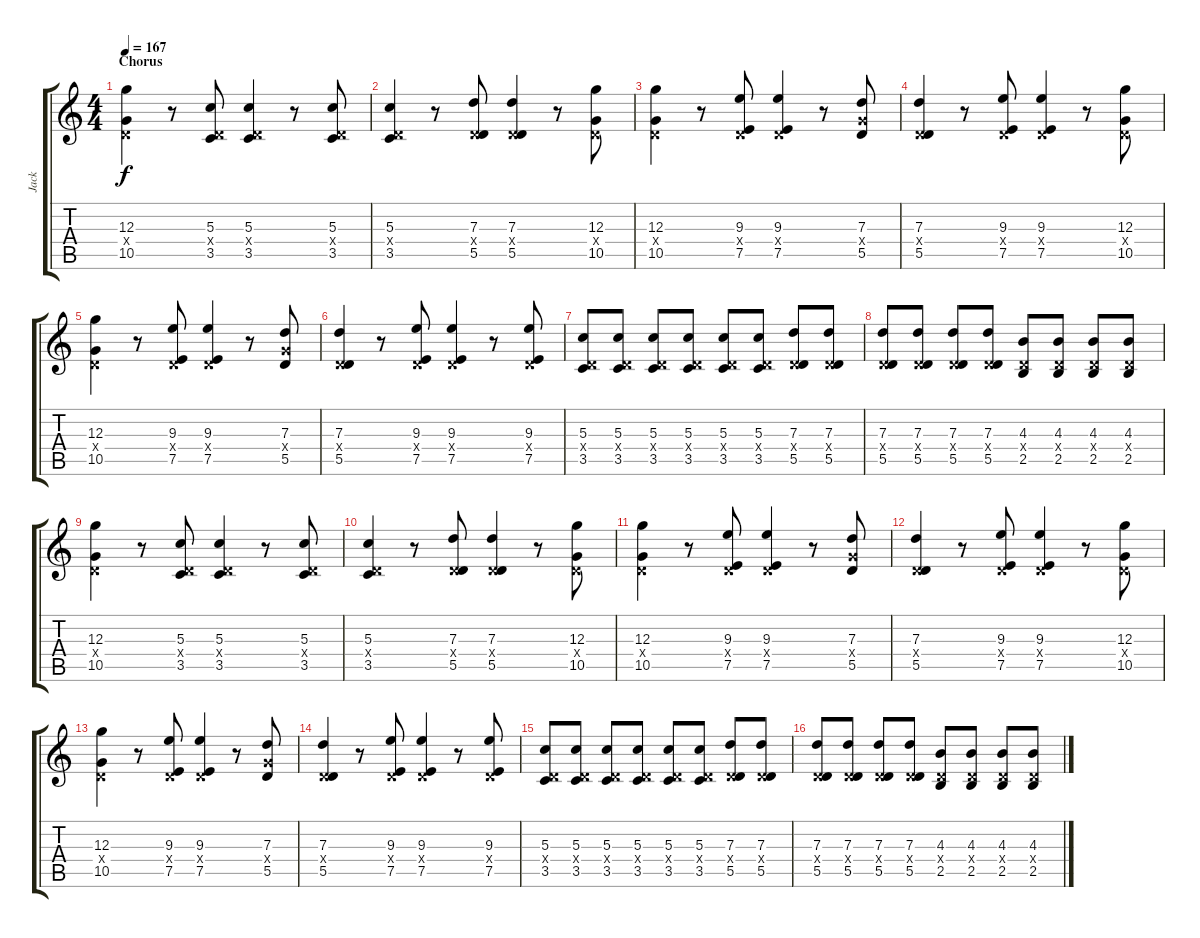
\track ("Jack" "Jack") {instrument overdrivenguitar bank 255}
\staff {score tabs}
\tuning (E4 B3 G3 D3 A2 D2) {hide}
\ts (4 4)
\section ("" "Chorus")
\tempo 167
\clef g2
\ks c
(12.3 0.4{x} 10.5).4{dy f balance 2} r.8 (5.3 0.4{x} 3.5).8 (5.3 0.4{x} 3.5).4 r.8 (5.3 0.4{x} 3.5).8 |
(5.3 0.4{x} 3.5).4 r.8 (7.3 0.4{x} 5.5).8 (7.3 0.4{x} 5.5).4 r.8 (12.3 0.4{x} 10.5).8 |
(12.3 0.4{x} 10.5).4 r.8 (9.3 0.4{x} 7.5).8 (9.3 0.4{x} 7.5).4 r.8 (7.3 5.4{x} 5.5).8 |
(7.3 0.4{x} 5.5).4 r.8 (9.3 0.4{x} 7.5).8 (9.3 0.4{x} 7.5).4 r.8 (12.3 0.4{x} 10.5).8 |
(12.3 0.4{x} 10.5).4 r.8 (9.3 0.4{x} 7.5).8 (9.3 0.4{x} 7.5).4 r.8 (7.3 5.4{x} 5.5).8 |
(7.3 0.4{x} 5.5).4 r.8 (9.3 0.4{x} 7.5).8 (9.3 0.4{x} 7.5).4 r.8 (9.3 0.4{x} 7.5).8 |
(5.3 0.4{x} 3.5).8 (5.3 0.4{x} 3.5).8 (5.3 0.4{x} 3.5).8 (5.3 0.4{x} 3.5).8 (5.3 0.4{x} 3.5).8 (5.3 0.4{x} 3.5).8 (7.3 0.4{x} 5.5).8 (7.3 0.4{x} 5.5).8 |
(7.3 0.4{x} 5.5).8 (7.3 0.4{x} 5.5).8 (7.3 0.4{x} 5.5).8 (7.3 0.4{x} 5.5).8 (4.3 0.4{x} 2.5).8 (4.3 0.4{x} 2.5).8 (4.3 0.4{x} 2.5).8 (4.3 0.4{x} 2.5).8 |
(12.3 0.4{x} 10.5).4 r.8 (5.3 0.4{x} 3.5).8 (5.3 0.4{x} 3.5).4 r.8 (5.3 0.4{x} 3.5).8 |
(5.3 0.4{x} 3.5).4 r.8 (7.3 0.4{x} 5.5).8 (7.3 0.4{x} 5.5).4 r.8 (12.3 0.4{x} 10.5).8 |
(12.3 0.4{x} 10.5).4 r.8 (9.3 0.4{x} 7.5).8 (9.3 0.4{x} 7.5).4 r.8 (7.3 5.4{x} 5.5).8 |
(7.3 0.4{x} 5.5).4 r.8 (9.3 0.4{x} 7.5).8 (9.3 0.4{x} 7.5).4 r.8 (12.3 0.4{x} 10.5).8 |
(12.3 0.4{x} 10.5).4 r.8 (9.3 0.4{x} 7.5).8 (9.3 0.4{x} 7.5).4 r.8 (7.3 5.4{x} 5.5).8 |
(7.3 0.4{x} 5.5).4 r.8 (9.3 0.4{x} 7.5).8 (9.3 0.4{x} 7.5).4 r.8 (9.3 0.4{x} 7.5).8 |
(5.3 0.4{x} 3.5).8 (5.3 0.4{x} 3.5).8 (5.3 0.4{x} 3.5).8 (5.3 0.4{x} 3.5).8 (5.3 0.4{x} 3.5).8 (5.3 0.4{x} 3.5).8 (7.3 0.4{x} 5.5).8 (7.3 0.4{x} 5.5).8 |
(7.3 0.4{x} 5.5).8 (7.3 0.4{x} 5.5).8 (7.3 0.4{x} 5.5).8 (7.3 0.4{x} 5.5).8 (4.3 0.4{x} 2.5).8 (4.3 0.4{x} 2.5).8 (4.3 0.4{x} 2.5).8 (4.3 0.4{x} 2.5).8
